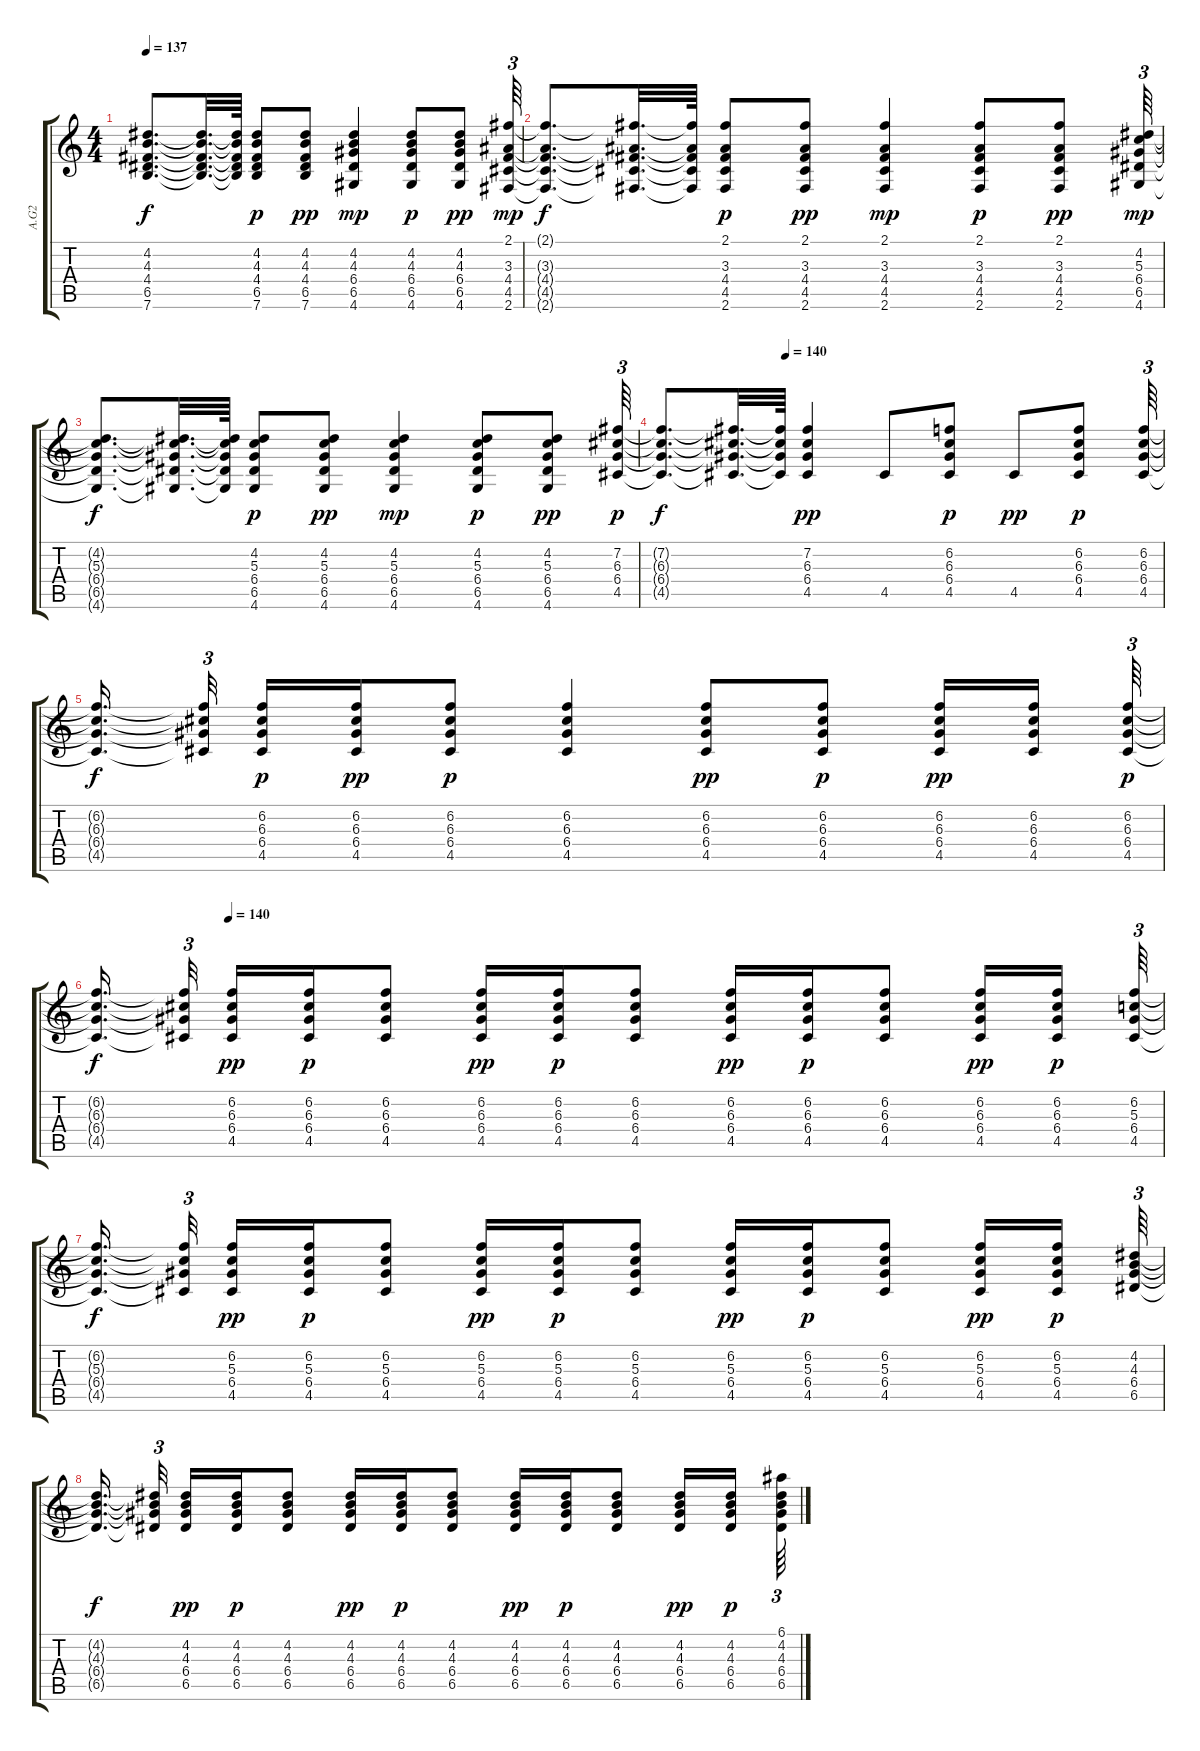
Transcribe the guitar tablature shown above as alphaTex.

\track ("A.G2" "A.G2") {instrument acousticguitarsteel}
\staff {score tabs}
\tuning (E4 B3 G3 D3 A2 E2) {hide}
\ts (4 4)
\tempo 137
\clef g2
\ks c
(4.2{t} 4.3{t} 4.4{t} 6.5{t} 7.6{t}).8{d dy f} (4.2{t} 4.3{t} 4.4{t} 6.5{t} 7.6{t}).32{d} (4.2{t} 4.3{t} 4.4{t} 6.5{t} 7.6{t}).64 (4.2 4.3 4.4 6.5 7.6).8{dy p} (4.2 4.3 4.4 6.5 7.6).8{dy pp} (4.2 4.3 6.4 6.5 4.6).4{dy mp} (4.2 4.3 6.4 6.5 4.6).8{dy p} (4.2 4.3 6.4 6.5 4.6).8{dy pp} (2.1 3.3 4.4 4.5 2.6).64{tu (3 2) dy mp} |
(2.1{t} 3.3{t} 4.4{t} 4.5{t} 2.6{t}).8{d dy f} (2.1{t} 3.3{t} 4.4{t} 4.5{t} 2.6{t}).32{d} (2.1{t} 3.3{t} 4.4{t} 4.5{t} 2.6{t}).64 (2.1 3.3 4.4 4.5 2.6).8{dy p} (2.1 3.3 4.4 4.5 2.6).8{dy pp} (2.1 3.3 4.4 4.5 2.6).4{dy mp} (2.1 3.3 4.4 4.5 2.6).8{dy p} (2.1 3.3 4.4 4.5 2.6).8{dy pp} (4.2 5.3 6.4 6.5 4.6).64{tu (3 2) dy mp} |
(4.2{t} 5.3{t} 6.4{t} 6.5{t} 4.6{t}).8{d dy f} (4.2{t} 5.3{t} 6.4{t} 6.5{t} 4.6{t}).32{d} (4.2{t} 5.3{t} 6.4{t} 6.5{t} 4.6{t}).64 (4.2 5.3 6.4 6.5 4.6).8{dy p} (4.2 5.3 6.4 6.5 4.6).8{dy pp} (4.2 5.3 6.4 6.5 4.6).4{dy mp} (4.2 5.3 6.4 6.5 4.6).8{dy p} (4.2 5.3 6.4 6.5 4.6).8{dy pp} (7.2 6.3 6.4 4.5).64{tu (3 2) dy p} |
\tempo (140 0.25)
(7.2{t} 6.3{t} 6.4{t} 4.5{t}).8{d dy f} (7.2{t} 6.3{t} 6.4{t} 4.5{t}).32{d} (7.2{t} 6.3{t} 6.4{t} 4.5{t}).64 (7.2 6.3 6.4 4.5).4{dy pp} 4.5.8 (6.2 6.3 6.4 4.5).8{dy p} 4.5.8{dy pp} (6.2 6.3 6.4 4.5).8{dy p} (6.2 6.3 6.4 4.5).64{tu (3 2)} |
(6.2{t} 6.3{t} 6.4{t} 4.5{t}).16{d dy f beam splitsecondary} (6.2{t} 6.3{t} 6.4{t} 4.5{t}).32{tu (3 2) beam splitsecondary} (6.2 6.3 6.4 4.5).16{dy p} (6.2 6.3 6.4 4.5).16{dy pp} (6.2 6.3 6.4 4.5).8{dy p} (6.2 6.3 6.4 4.5).4 (6.2 6.3 6.4 4.5).8{dy pp} (6.2 6.3 6.4 4.5).8{dy p} (6.2 6.3 6.4 4.5).16{dy pp} (6.2 6.3 6.4 4.5).16{beam splitsecondary} (6.2 6.3 6.4 4.5).64{tu (3 2) dy p} |
\tempo (140 0.125)
(6.2{t} 6.3{t} 6.4{t} 4.5{t}).16{d dy f beam splitsecondary} (6.2{t} 6.3{t} 6.4{t} 4.5{t}).32{tu (3 2) beam splitsecondary} (6.2 6.3 6.4 4.5).16{dy pp} (6.2 6.3 6.4 4.5).16{dy p} (6.2 6.3 6.4 4.5).8 (6.2 6.3 6.4 4.5).16{dy pp} (6.2 6.3 6.4 4.5).16{dy p} (6.2 6.3 6.4 4.5).8 (6.2 6.3 6.4 4.5).16{dy pp} (6.2 6.3 6.4 4.5).16{dy p} (6.2 6.3 6.4 4.5).8 (6.2 6.3 6.4 4.5).16{dy pp} (6.2 6.3 6.4 4.5).16{dy p beam splitsecondary} (6.2 5.3 6.4 4.5).64{tu (3 2)} |
(6.2{t} 5.3{t} 6.4{t} 4.5{t}).16{d dy f beam splitsecondary} (6.2{t} 5.3{t} 6.4{t} 4.5{t}).32{tu (3 2) beam splitsecondary} (6.2 5.3 6.4 4.5).16{dy pp} (6.2 5.3 6.4 4.5).16{dy p} (6.2 5.3 6.4 4.5).8 (6.2 5.3 6.4 4.5).16{dy pp} (6.2 5.3 6.4 4.5).16{dy p} (6.2 5.3 6.4 4.5).8 (6.2 5.3 6.4 4.5).16{dy pp} (6.2 5.3 6.4 4.5).16{dy p} (6.2 5.3 6.4 4.5).8 (6.2 5.3 6.4 4.5).16{dy pp} (6.2 5.3 6.4 4.5).16{dy p beam splitsecondary} (4.2 4.3 6.4 6.5).64{tu (3 2)} |
(4.2{t} 4.3{t} 6.4{t} 6.5{t}).16{d dy f beam splitsecondary} (4.2{t} 4.3{t} 6.4{t} 6.5{t}).32{tu (3 2) beam splitsecondary} (4.2 4.3 6.4 6.5).16{dy pp} (4.2 4.3 6.4 6.5).16{dy p} (4.2 4.3 6.4 6.5).8 (4.2 4.3 6.4 6.5).16{dy pp} (4.2 4.3 6.4 6.5).16{dy p} (4.2 4.3 6.4 6.5).8 (4.2 4.3 6.4 6.5).16{dy pp} (4.2 4.3 6.4 6.5).16{dy p} (4.2 4.3 6.4 6.5).8 (4.2 4.3 6.4 6.5).16{dy pp} (4.2 4.3 6.4 6.5).16{dy p beam splitsecondary} (6.1 4.2 4.3 6.4 6.5).64{tu (3 2)}
